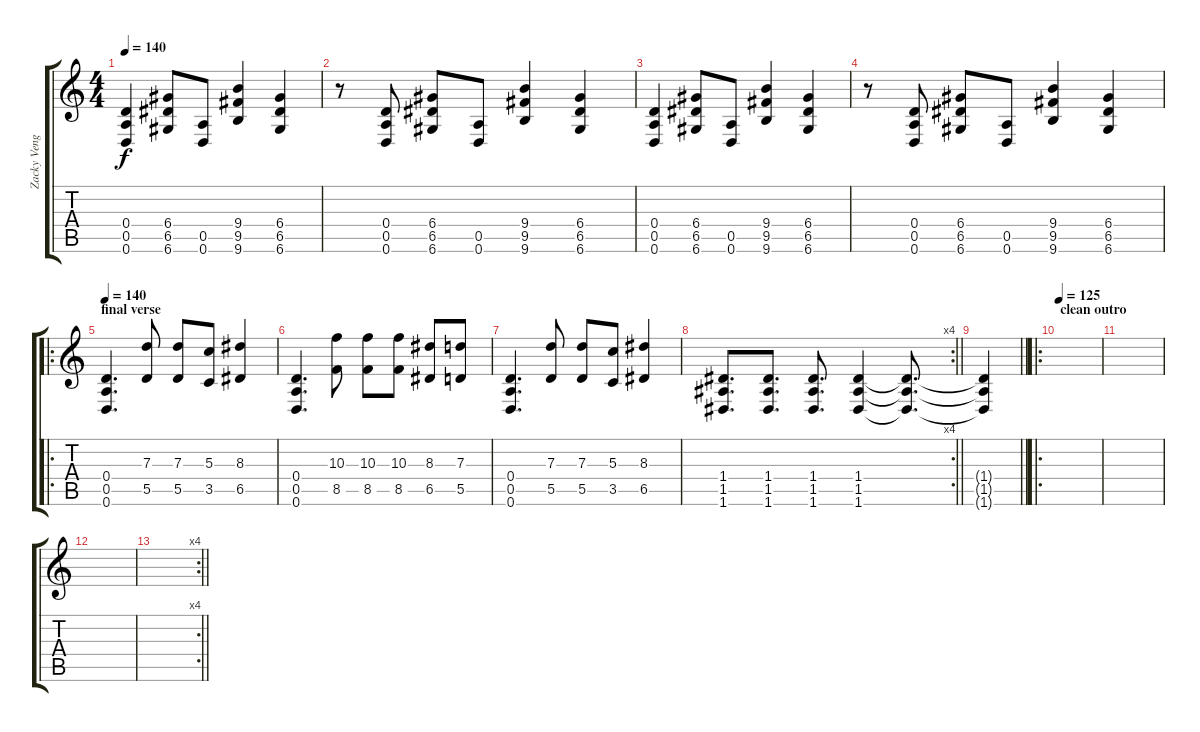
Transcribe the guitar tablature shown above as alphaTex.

\track ("Zacky Vengeance" "Zacky Veng") {instrument distortionguitar}
\staff {score tabs}
\tuning (E4 B3 G3 D3 A2 D2) {hide}
\ts (4 4)
\tempo 140
\clef g2
\ks c
(0.4 0.5 0.6).4{dy f} (6.4 6.5 6.6).8 (0.5 0.6).8 (9.4 9.5 9.6).4 (6.4 6.5 6.6).4 |
r.8 (0.4 0.5 0.6).8 (6.4 6.5 6.6).8 (0.5 0.6).8 (9.4 9.5 9.6).4 (6.4 6.5 6.6).4 |
(0.4 0.5 0.6).4 (6.4 6.5 6.6).8 (0.5 0.6).8 (9.4 9.5 9.6).4 (6.4 6.5 6.6).4 |
r.8 (0.4 0.5 0.6).8 (6.4 6.5 6.6).8 (0.5 0.6).8 (9.4 9.5 9.6).4 (6.4 6.5 6.6).4 |
\ro
\section ("" "final verse ")
\tempo 140
(0.4 0.5 0.6).4{d} (7.3 5.5).8 (7.3 5.5).8 (5.3 3.5).8 (8.3 6.5).4 |
(0.4 0.5 0.6).4{d} (10.3 8.5).8 (10.3 8.5).8 (10.3 8.5).8 (8.3 6.5).8 (7.3 5.5).8 |
(0.4 0.5 0.6).4{d} (7.3 5.5).8 (7.3 5.5).8 (5.3 3.5).8 (8.3 6.5).4 |
\rc 4
\barLineRight lightlight
(1.4 1.5 1.6).8{d} (1.4 1.5 1.6).8{d} (1.4 1.5 1.6).8{d} (1.4 1.5 1.6).4 (1.4{t} 1.5{t} 1.6{t}).8{d} |
\barLineRight lightlight
(1.4{t} 1.5{t} 1.6{t}).4 |
\ro
\section ("" "clean outro")
\tempo 125
|
|
|
\rc 4
\barLineRight lightlight
